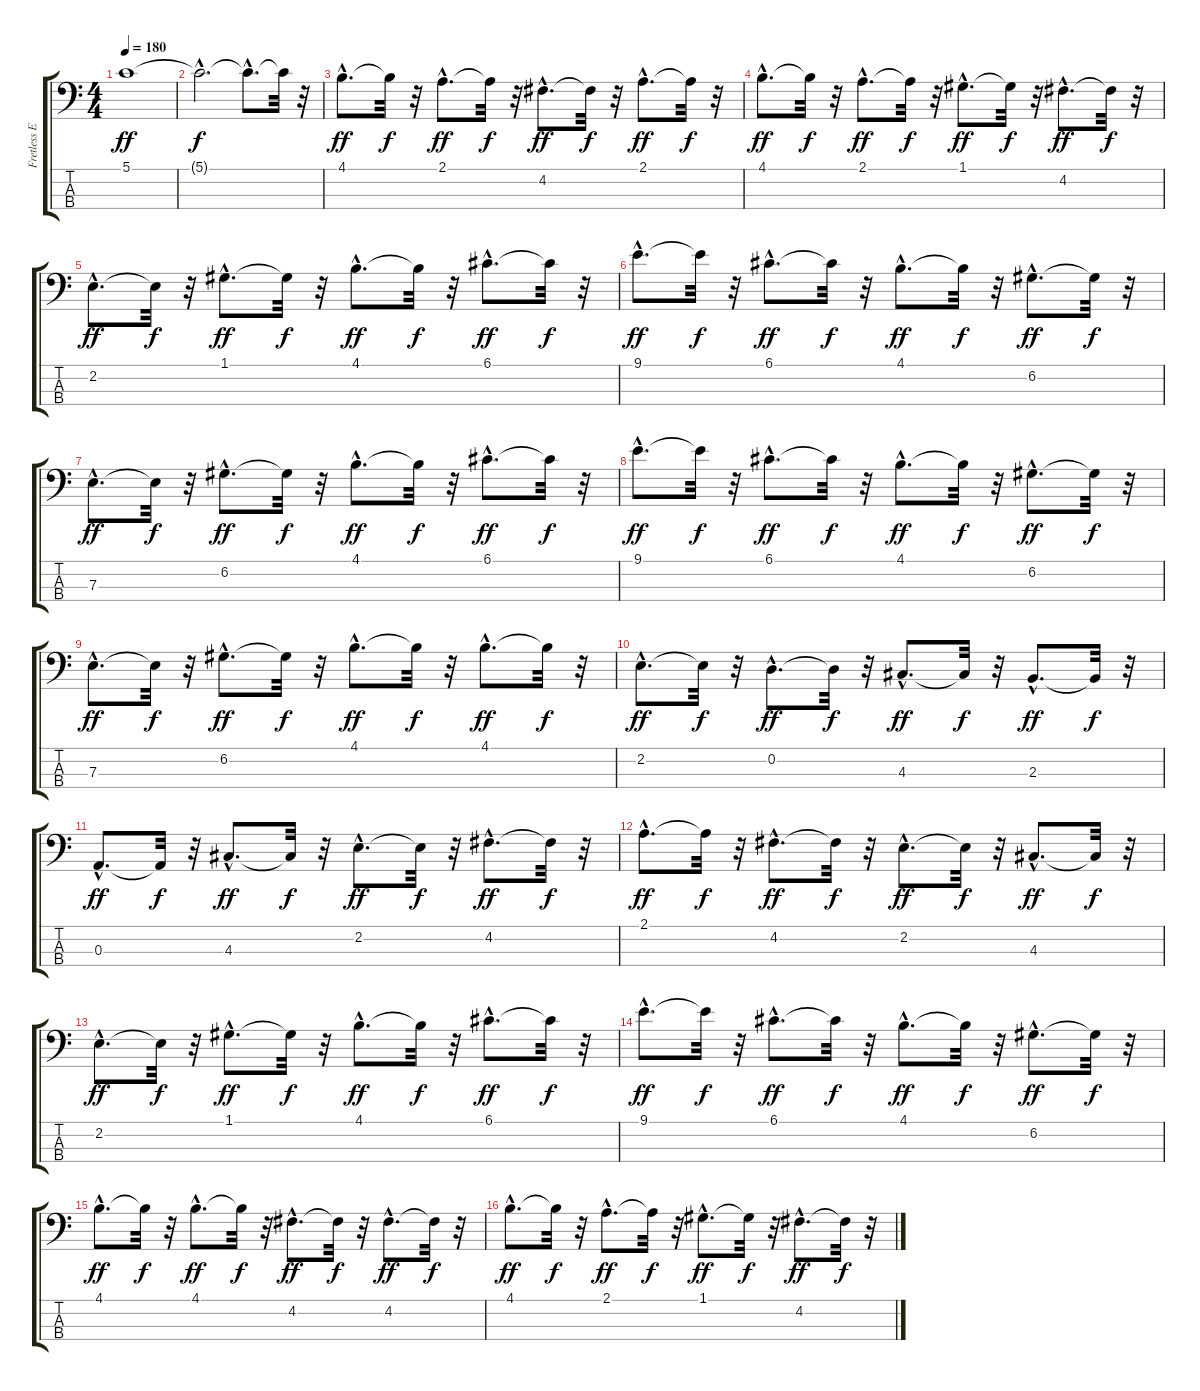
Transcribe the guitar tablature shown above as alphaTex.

\track ("Fretless E. Bass" "Fretless E") {instrument fretlessbass}
\staff {score tabs}
\tuning (G2 D2 A1 E1) {hide}
\ts (4 4)
\tempo 180
\clef f4
\ks c
5.1.1{dy ff} |
5.1{hac t}.2{d dy f} 5.1{hac t}.8{d} 5.1{t}.32 r.32 |
4.1{hac}.8{d dy ff} 4.1{t}.32{dy f} r.32 2.1{hac}.8{d dy ff} 2.1{t}.32{dy f} r.32 4.2{hac}.8{d dy ff} 4.2{t}.32{dy f} r.32 2.1{hac}.8{d dy ff} 2.1{t}.32{dy f} r.32 |
4.1{hac}.8{d dy ff} 4.1{t}.32{dy f} r.32 2.1{hac}.8{d dy ff} 2.1{t}.32{dy f} r.32 1.1{hac}.8{d dy ff} 1.1{t}.32{dy f} r.32 4.2{hac}.8{d dy ff} 4.2{t}.32{dy f} r.32 |
2.2{hac}.8{d dy ff} 2.2{t}.32{dy f} r.32 1.1{hac}.8{d dy ff} 1.1{t}.32{dy f} r.32 4.1{hac}.8{d dy ff} 4.1{t}.32{dy f} r.32 6.1{hac}.8{d dy ff} 6.1{t}.32{dy f} r.32 |
9.1{hac}.8{d dy ff} 9.1{t}.32{dy f} r.32 6.1{hac}.8{d dy ff} 6.1{t}.32{dy f} r.32 4.1{hac}.8{d dy ff} 4.1{t}.32{dy f} r.32 6.2{hac}.8{d dy ff} 6.2{t}.32{dy f} r.32 |
7.3{hac}.8{d dy ff} 7.3{t}.32{dy f} r.32 6.2{hac}.8{d dy ff} 6.2{t}.32{dy f} r.32 4.1{hac}.8{d dy ff} 4.1{t}.32{dy f} r.32 6.1{hac}.8{d dy ff} 6.1{t}.32{dy f} r.32 |
9.1{hac}.8{d dy ff} 9.1{t}.32{dy f} r.32 6.1{hac}.8{d dy ff} 6.1{t}.32{dy f} r.32 4.1{hac}.8{d dy ff} 4.1{t}.32{dy f} r.32 6.2{hac}.8{d dy ff} 6.2{t}.32{dy f} r.32 |
7.3{hac}.8{d dy ff} 7.3{t}.32{dy f} r.32 6.2{hac}.8{d dy ff} 6.2{t}.32{dy f} r.32 4.1{hac}.8{d dy ff} 4.1{t}.32{dy f} r.32 4.1{hac}.8{d dy ff} 4.1{t}.32{dy f} r.32 |
2.2{hac}.8{d dy ff} 2.2{t}.32{dy f} r.32 0.2{hac}.8{d dy ff} 0.2{t}.32{dy f} r.32 4.3{hac}.8{d dy ff} 4.3{t}.32{dy f} r.32 2.3{hac}.8{d dy ff} 2.3{t}.32{dy f} r.32 |
0.3{hac}.8{d dy ff} 0.3{t}.32{dy f} r.32 4.3{hac}.8{d dy ff} 4.3{t}.32{dy f} r.32 2.2{hac}.8{d dy ff} 2.2{t}.32{dy f} r.32 4.2{hac}.8{d dy ff} 4.2{t}.32{dy f} r.32 |
2.1{hac}.8{d dy ff} 2.1{t}.32{dy f} r.32 4.2{hac}.8{d dy ff} 4.2{t}.32{dy f} r.32 2.2{hac}.8{d dy ff} 2.2{t}.32{dy f} r.32 4.3{hac}.8{d dy ff} 4.3{t}.32{dy f} r.32 |
2.2{hac}.8{d dy ff} 2.2{t}.32{dy f} r.32 1.1{hac}.8{d dy ff} 1.1{t}.32{dy f} r.32 4.1{hac}.8{d dy ff} 4.1{t}.32{dy f} r.32 6.1{hac}.8{d dy ff} 6.1{t}.32{dy f} r.32 |
9.1{hac}.8{d dy ff} 9.1{t}.32{dy f} r.32 6.1{hac}.8{d dy ff} 6.1{t}.32{dy f} r.32 4.1{hac}.8{d dy ff} 4.1{t}.32{dy f} r.32 6.2{hac}.8{d dy ff} 6.2{t}.32{dy f} r.32 |
4.1{hac}.8{d dy ff} 4.1{t}.32{dy f} r.32 4.1{hac}.8{d dy ff} 4.1{t}.32{dy f} r.32 4.2{hac}.8{d dy ff} 4.2{t}.32{dy f} r.32 4.2{hac}.8{d dy ff} 4.2{t}.32{dy f} r.32 |
4.1{hac}.8{d dy ff} 4.1{t}.32{dy f} r.32 2.1{hac}.8{d dy ff} 2.1{t}.32{dy f} r.32 1.1{hac}.8{d dy ff} 1.1{t}.32{dy f} r.32 4.2{hac}.8{d dy ff} 4.2{t}.32{dy f} r.32
